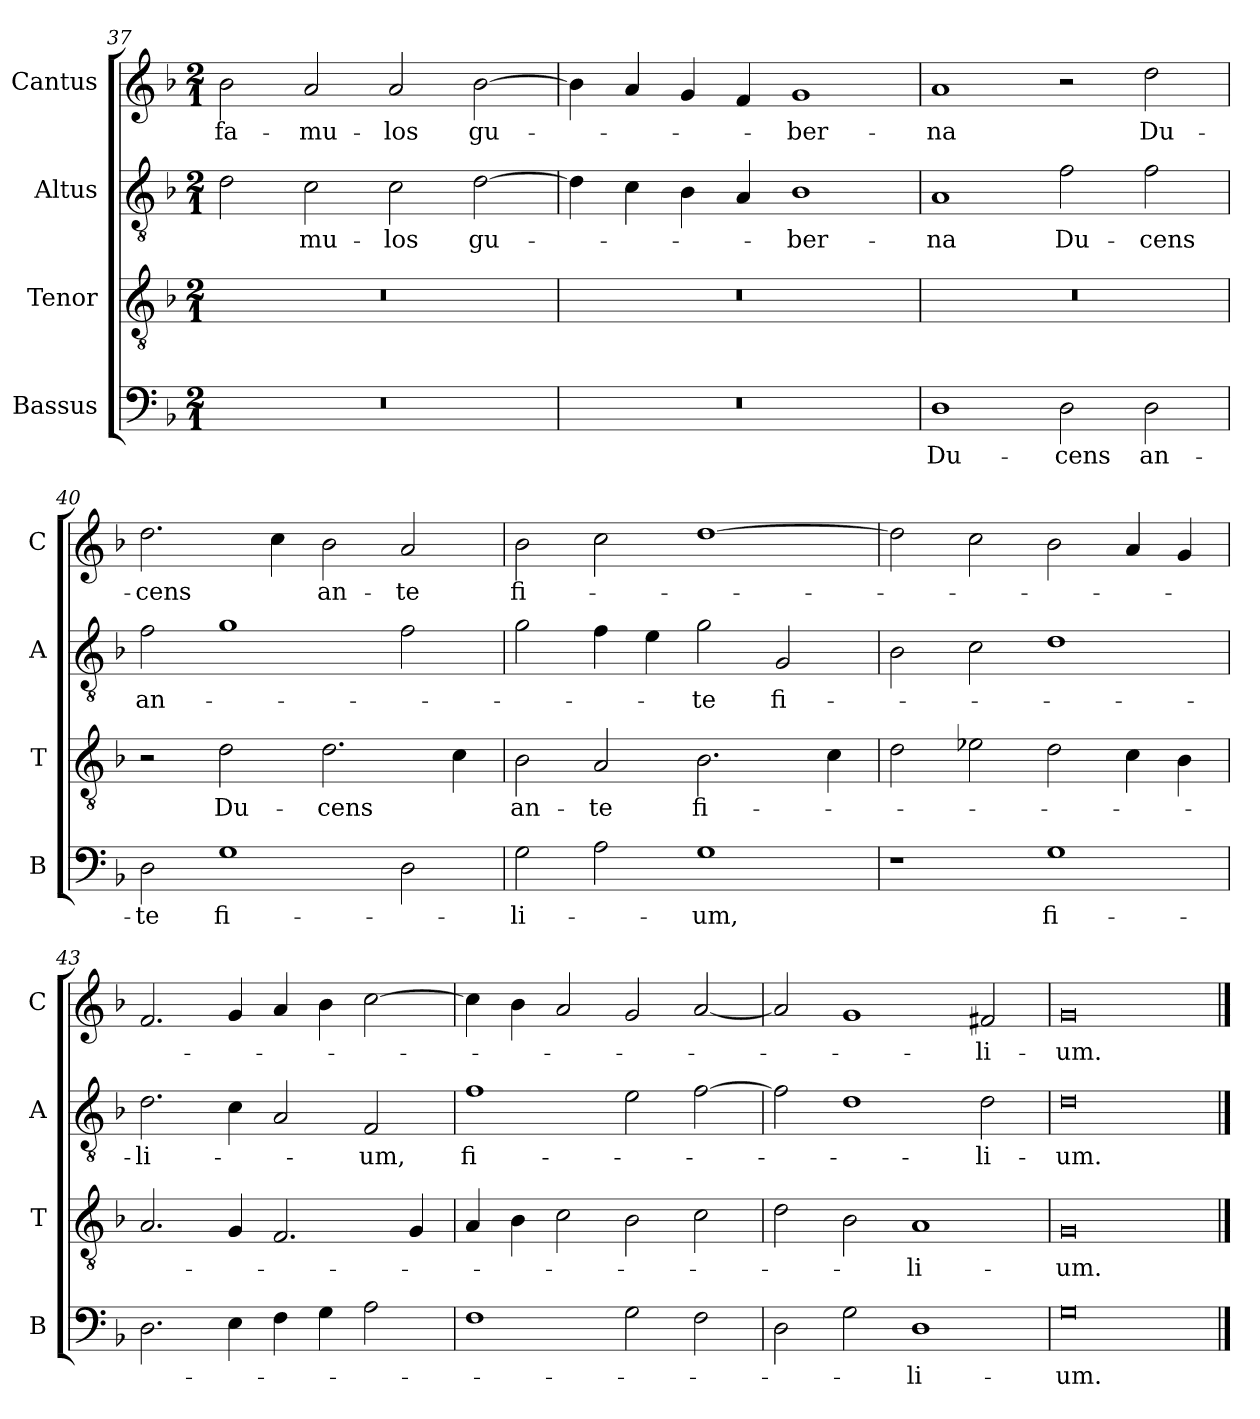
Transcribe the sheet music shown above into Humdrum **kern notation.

**kern	**text	**kern	**text	**kern	**text	**kern	**text
*part4	*part4	*part3	*part3	*part2	*part2	*part1	*part1
*staff4	*staff4	*staff3	*staff3	*staff2	*staff2	*staff1	*staff1
*I"Bassus	*	*I"Tenor	*	*I"Altus	*	*I"Cantus	*
*I'B	*	*I'T	*	*I'A	*	*I'C	*
*clefF4	*	*clefGv2	*	*clefGv2	*	*clefG2	*
*k[b-]	*	*k[b-]	*	*k[b-]	*	*k[b-]	*
*M2/1	*	*M2/1	*	*M2/1	*	*M2/1	*
=37	=37	=37	=37	=37	=37	=37	=37
0r	.	0r	.	2d	.	2b-	fa-
.	.	.	.	2c	-mu-	2a	-mu-
.	.	.	.	2c	-los	2a	-los
.	.	.	.	[2d	gu-	[2b-	gu-
=38	=38	=38	=38	=38	=38	=38	=38
0r	.	0r	.	4d]	.	4b-]	.
.	.	.	.	4c	.	4a	.
.	.	.	.	4B-	.	4g	.
.	.	.	.	4A	.	4f	.
.	.	.	.	1B-	-ber-	1g	-ber-
=39	=39	=39	=39	=39	=39	=39	=39
1D	Du-	0r	.	1A	-na	1a	-na
2D	-cens	.	.	2f	Du-	2r	.
2D	an-	.	.	2f	-cens	2dd	Du-
!!LO:LB:g=z
=40	=40	=40	=40	=40	=40	=40	=40
2D	-te	2r	.	2f	an-	2.dd	-cens
1G	fi-	2d	Du-	1g	.	.	.
.	.	.	.	.	.	4cc	.
.	.	2.d	-cens	.	.	2b-	an-
2D	.	.	.	2f	.	2a	-te
.	.	4c	.	.	.	.	.
=41	=41	=41	=41	=41	=41	=41	=41
2G	-li-	2B-	an-	2g	.	2b-	fi-
2A	.	2A	-te	4f	.	2cc	.
.	.	.	.	4e	.	.	.
1G	-um,	2.B-	fi-	2g	-te	[1dd	.
.	.	.	.	2G	fi-	.	.
.	.	4c	.	.	.	.	.
=42	=42	=42	=42	=42	=42	=42	=42
1r	.	2d	.	2B-	.	2dd]	.
.	.	2e-X	.	2c	.	2cc	.
!	!LO:LY:i	!	!	!	!	!	!
1G	fi-	2d	.	1d	.	2b-	.
.	.	4c	.	.	.	4a	.
.	.	4B-	.	.	.	4g	.
!!LO:LB:g=z
=43	=43	=43	=43	=43	=43	=43	=43
2.D	.	2.A	.	2.d	-li-	2.f	.
4E	.	4G	.	4c	.	4g	.
4F	.	2.F	.	2A	.	4a	.
4G	.	.	.	.	.	4b-	.
2A	.	.	.	2F	-um,	[2cc	.
.	.	4G	.	.	.	.	.
=44	=44	=44	=44	=44	=44	=44	=44
!	!	!	!	!	!LO:LY:i	!	!
1F	.	4A	.	1f	fi-	4cc]	.
.	.	4B-	.	.	.	4b-	.
.	.	2c	.	.	.	2a	.
2G	.	2B-	.	2e	.	2g	.
2F	.	2c	.	[2f	.	[2a	.
=45	=45	=45	=45	=45	=45	=45	=45
2D	.	2d	.	2f]	.	2a]	.
2G	.	2B-	.	1d	.	1g	.
!	!LO:LY:i	!	!	!	!	!	!
1D	-li-	1A	-li-	.	.	.	.
!	!	!	!	!	!LO:LY:i	!	!
.	.	.	.	2d	-li-	2f#X	-li-
=46	=46	=46	=46	=46	=46	=46	=46
!	!LO:LY:i	!	!	!	!LO:LY:i	!	!
0G	-um.	0G	-um.	0d	-um.	0g	-um.
==	==	==	==	==	==	==	==
*-	*-	*-	*-	*-	*-	*-	*-
